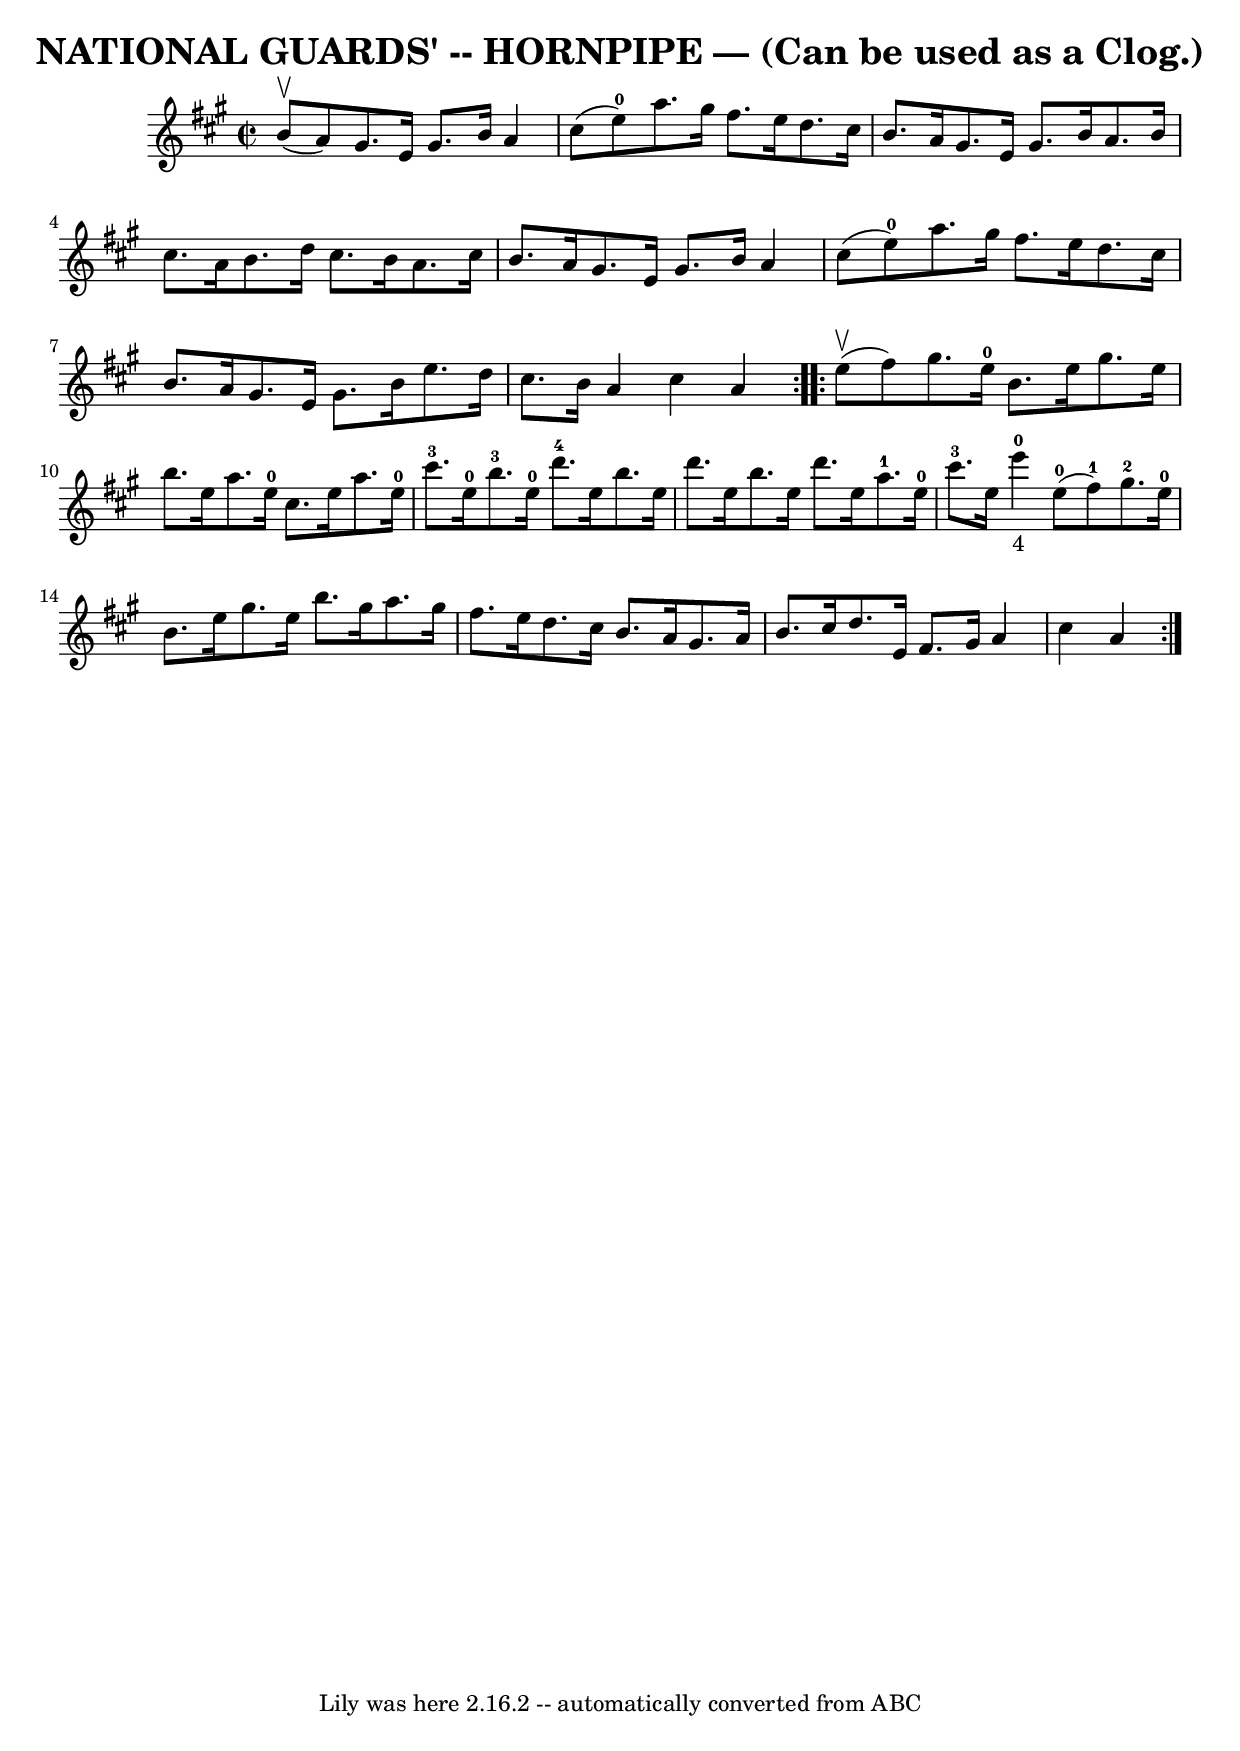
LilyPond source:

\version "2.16.2"
\include "Mammoth.ily"
\header {
  %% book = "Ryan's Mammoth Collection of Fiddle Tunes"
  crossRefNumber = "1"
  footnotes = ""
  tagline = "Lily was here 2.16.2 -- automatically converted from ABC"
  title = "NATIONAL GUARDS' -- HORNPIPE — (Can be used as a Clog.)"

}
voicedefault =  {



  \repeat volta 2 {

    \override Staff.TimeSignature #'style = #'C
    \time 2/2 
    \key a \major
    b'8 (^\upbow a'8)       |
    gis'8.    
    e'16 gis'8. b'16 a'4 cis''8 (e''8-0)   |
    a''8.    
    gis''16 fis''8. e''16 d''8. cis''16 b'8. a'16    |
    
    gis'8. e'16 gis'8. b'16 a'8. b'16 cis''8. a'16    |
    
    b'8. d''16 cis''8. b'16 a'8. cis''16 b'8. a'16    
    |
    |
    gis'8. e'16 gis'8. b'16 a'4 cis''8 (
    e''8-0)   |
    a''8. gis''16 fis''8. e''16 d''8.    
    cis''16 b'8. a'16    |
    gis'8. e'16 gis'8. b'16 e''8. 
    d''16 cis''8. b'16    |
    a'4 cis''4 a'4    
  }     

  \repeat volta 2 {
    e''8 (^\upbow fis''8)       |
    gis''8.    
    e''16-0 b'8. e''16 gis''8. e''16 b''8. e''16    |
    
    a''8. e''16-0 cis''8. e''16 a''8. e''16-0 cis'''8.-3   
    e''16-0       |
    b''8.-3 e''16-0 d'''8.-4 e''16    
    b''8. e''16 d'''8. e''16 b''8. e''16 d'''8. e''16    
    |
    a''8.-1 e''16-0 cis'''8.-3 e''16 e'''4 
    _"4"-0 e''8-0(fis''8-1)   |
    |
    gis''8.-2 e''16-0 b'8. e''16 gis''8. e''16 b''8. gis''16    
    |
    a''8. gis''16 fis''8. e''16 d''8. cis''16 b'8.    
    a'16    |
    gis'8. a'16 b'8. cis''16 d''8. e'16 fis'8. 
    gis'16    |
    a'4 cis''4 a'4    
  }   

}

\score{
  <<

    \context Staff="default"
    {
      \voicedefault 
      
    }

  >>
  \layout {
    
  }
  \midi {
  }

}
